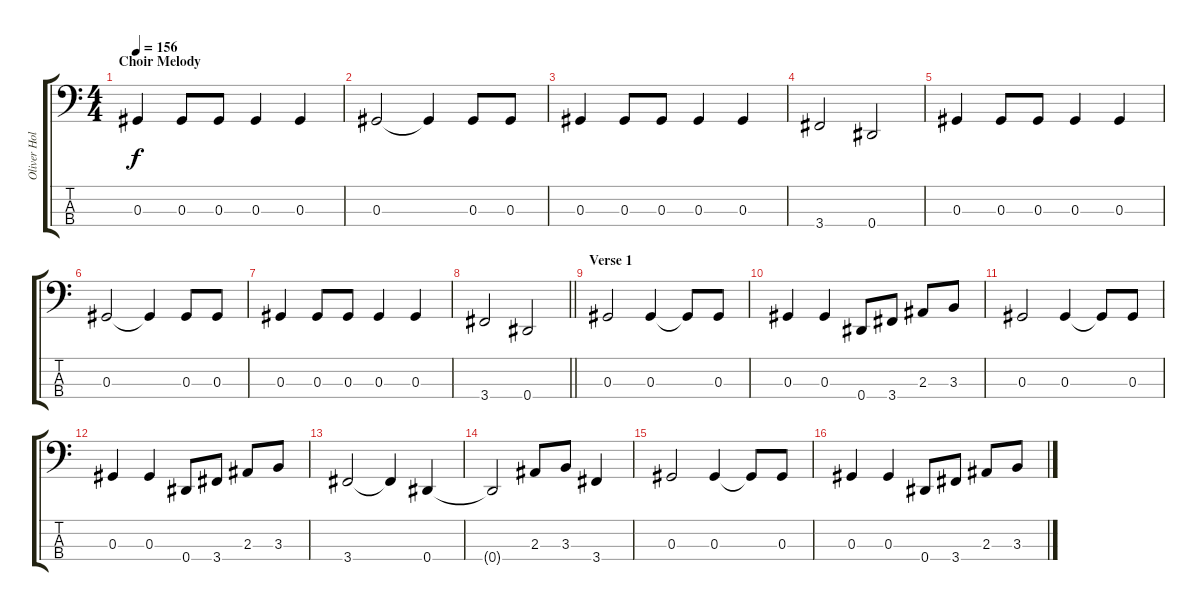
\track ("Oliver Holzwarth" "Oliver Hol") {instrument electricbasspick}
\staff {score tabs}
\tuning (Gb2 Db2 Ab1 Eb1) {hide}
\ts (4 4)
\section ("" "Choir Melody")
\tempo 156
\clef f4
\ks c
0.3.4{dy f volume 13} 0.3.8 0.3.8 0.3.4 0.3.4 |
0.3.2 0.3{t}.4 0.3.8 0.3.8 |
0.3.4 0.3.8 0.3.8 0.3.4 0.3.4 |
3.4.2 0.4.2 |
0.3.4 0.3.8 0.3.8 0.3.4 0.3.4 |
0.3.2 0.3{t}.4 0.3.8 0.3.8 |
0.3.4 0.3.8 0.3.8 0.3.4 0.3.4 |
\barLineRight lightlight
3.4.2 0.4.2 |
\section ("" "Verse 1")
0.3.2 0.3.4 0.3{t}.8 0.3.8 |
0.3.4 0.3.4 0.4.8 3.4.8 2.3.8 3.3.8 |
0.3.2 0.3.4 0.3{t}.8 0.3.8 |
0.3.4 0.3.4 0.4.8 3.4.8 2.3.8 3.3.8 |
3.4.2 3.4{t}.4 0.4.4 |
0.4{t}.2 2.3.8 3.3.8 3.4.4 |
0.3.2 0.3.4 0.3{t}.8 0.3.8 |
0.3.4 0.3.4 0.4.8 3.4.8 2.3.8 3.3.8
